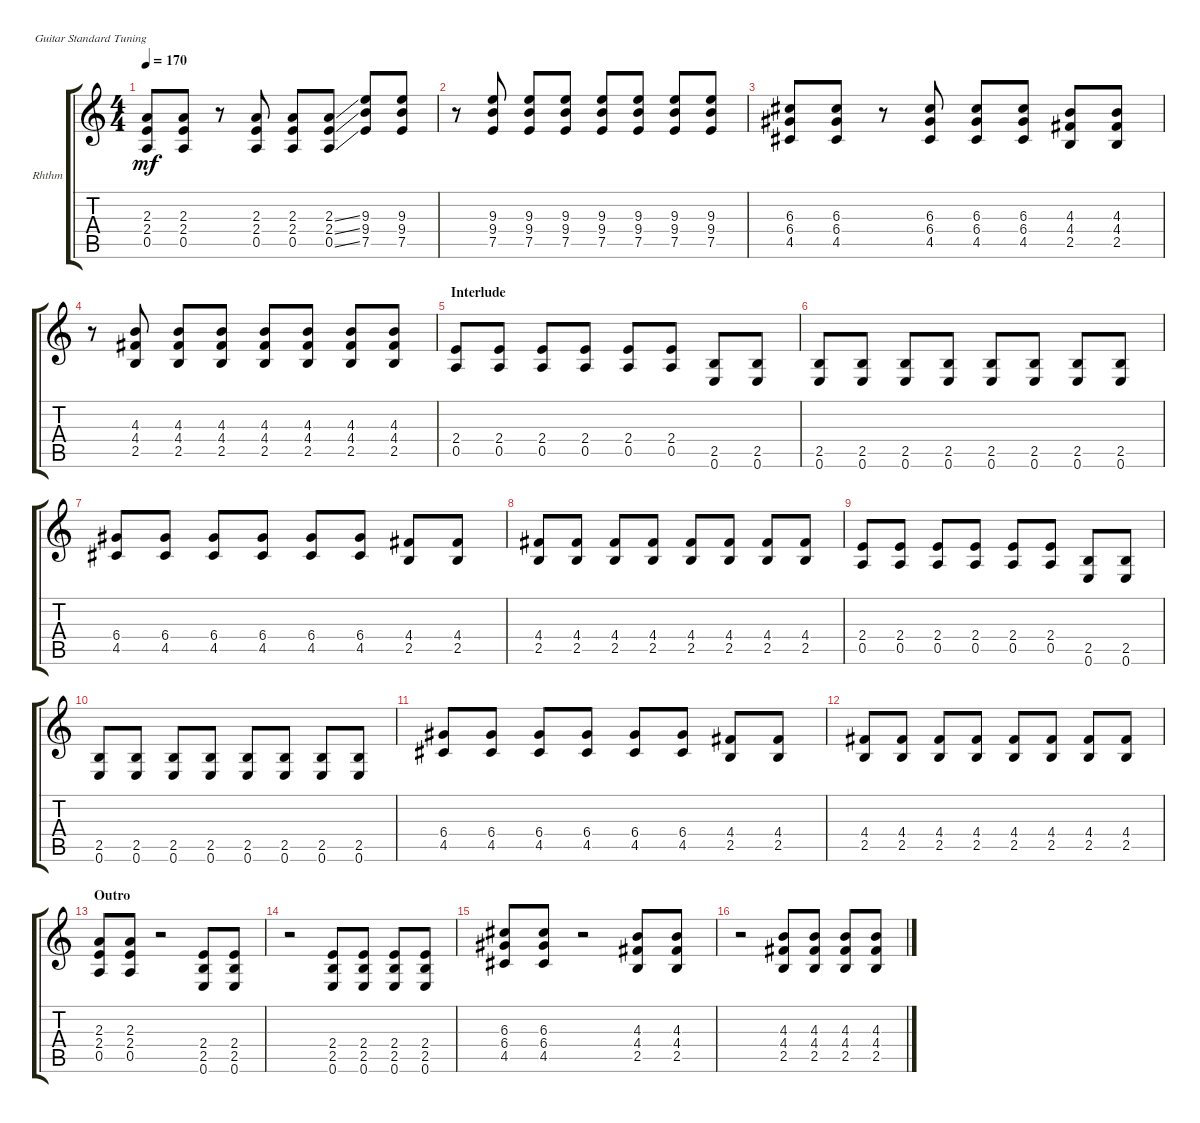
\defaultSystemsLayout 4
\bracketExtendMode groupsimilarinstruments
\firstSystemTrackNameOrientation horizontal
\otherSystemsTrackNameOrientation horizontal
\track ("Rhythm" "Rhthm") {instrument distortionguitar}
\staff {score tabs}
\tuning (E4 B3 G3 D3 A2 E2)
\ts (4 4)
\tempo 170
\clef g2
\scale
0.299625
\ks c
(0.5 2.4 2.3).8{dy mf} (0.5 2.4 2.3).8 r.8 (0.5 2.4 2.3).8 (0.5 2.4 2.3).8 (0.5{ss} 2.4{ss} 2.3{ss}).8 (7.5 9.4 9.3).8 (7.5 9.4 9.3).8 |
\scale
0.299625 r.8 (9.3 9.4 7.5).8 (9.3 9.4 7.5).8 (9.3 9.4 7.5).8 (9.3 9.4 7.5).8 (9.3 9.4 7.5).8 (9.3 9.4 7.5).8 (9.3 9.4 7.5).8 |
\scale
0.347295 (4.5 6.4 6.3).8 (4.5 6.4 6.3).8 r.8 (4.5 6.4 6.3).8 (4.5 6.4 6.3).8 (4.5 6.4 6.3).8 (2.5 4.4 4.3).8 (2.5 4.4 4.3).8 |
\scale
0.373473 r.8 (2.5 4.4 4.3).8 (2.5 4.4 4.3).8 (2.5 4.4 4.3).8 (2.5 4.4 4.3).8 (2.5 4.4 4.3).8 (2.5 4.4 4.3).8 (2.5 4.4 4.3).8 |
\section ("" "Interlude")
\scale
0.279232 (0.5 2.4).8 (0.5 2.4).8 (0.5 2.4).8 (0.5 2.4).8 (0.5 2.4).8 (0.5 2.4).8 (0.6 2.5).8 (0.6 2.5).8 |
\scale
0.307102 (0.6 2.5).8 (0.6 2.5).8 (0.6 2.5).8 (0.6 2.5).8 (0.6 2.5).8 (0.6 2.5).8 (0.6 2.5).8 (0.6 2.5).8 |
\scale
0.381958 (4.5 6.4).8 (4.5 6.4).8 (4.5 6.4).8 (4.5 6.4).8 (4.5 6.4).8 (4.5 6.4).8 (2.5 4.4).8 (2.5 4.4).8 |
\scale
0.31094 (2.5 4.4).8 (2.5 4.4).8 (2.5 4.4).8 (2.5 4.4).8 (2.5 4.4).8 (2.5 4.4).8 (2.5 4.4).8 (2.5 4.4).8 |
\scale
0.308285 (0.5 2.4).8 (0.5 2.4).8 (0.5 2.4).8 (0.5 2.4).8 (0.5 2.4).8 (0.5 2.4).8 (0.6 2.5).8 (0.6 2.5).8 |
\scale
0.308285 (0.6 2.5).8 (0.6 2.5).8 (0.6 2.5).8 (0.6 2.5).8 (0.6 2.5).8 (0.6 2.5).8 (0.6 2.5).8 (0.6 2.5).8 |
\scale
0.38343 (4.5 6.4).8 (4.5 6.4).8 (4.5 6.4).8 (4.5 6.4).8 (4.5 6.4).8 (4.5 6.4).8 (2.5 4.4).8 (2.5 4.4).8 |
\scale
0.391304 (2.5 4.4).8 (2.5 4.4).8 (2.5 4.4).8 (2.5 4.4).8 (2.5 4.4).8 (2.5 4.4).8 (2.5 4.4).8 (2.5 4.4).8 |
\section ("" "Outro")
\scale
0.304348 (0.5 2.4 2.3).8 (0.5 2.4 2.3).8 r.2 (0.6 2.5 2.4).8 (0.6 2.5 2.4).8 |
\scale
0.304348 r.2 (0.6 2.5 2.4).8 (0.6 2.5 2.4).8 (0.6 2.5 2.4).8 (0.6 2.5 2.4).8 |
\scale
0.348837 (4.5 6.4 6.3).8 (4.5 6.4 6.3).8 r.2 (2.5 4.4 4.3).8 (2.5 4.4 4.3).8 |
\scale
0.325581 r.2 (2.5 4.4 4.3).8 (2.5 4.4 4.3).8 (2.5 4.4 4.3).8 (2.5 4.4 4.3).8
